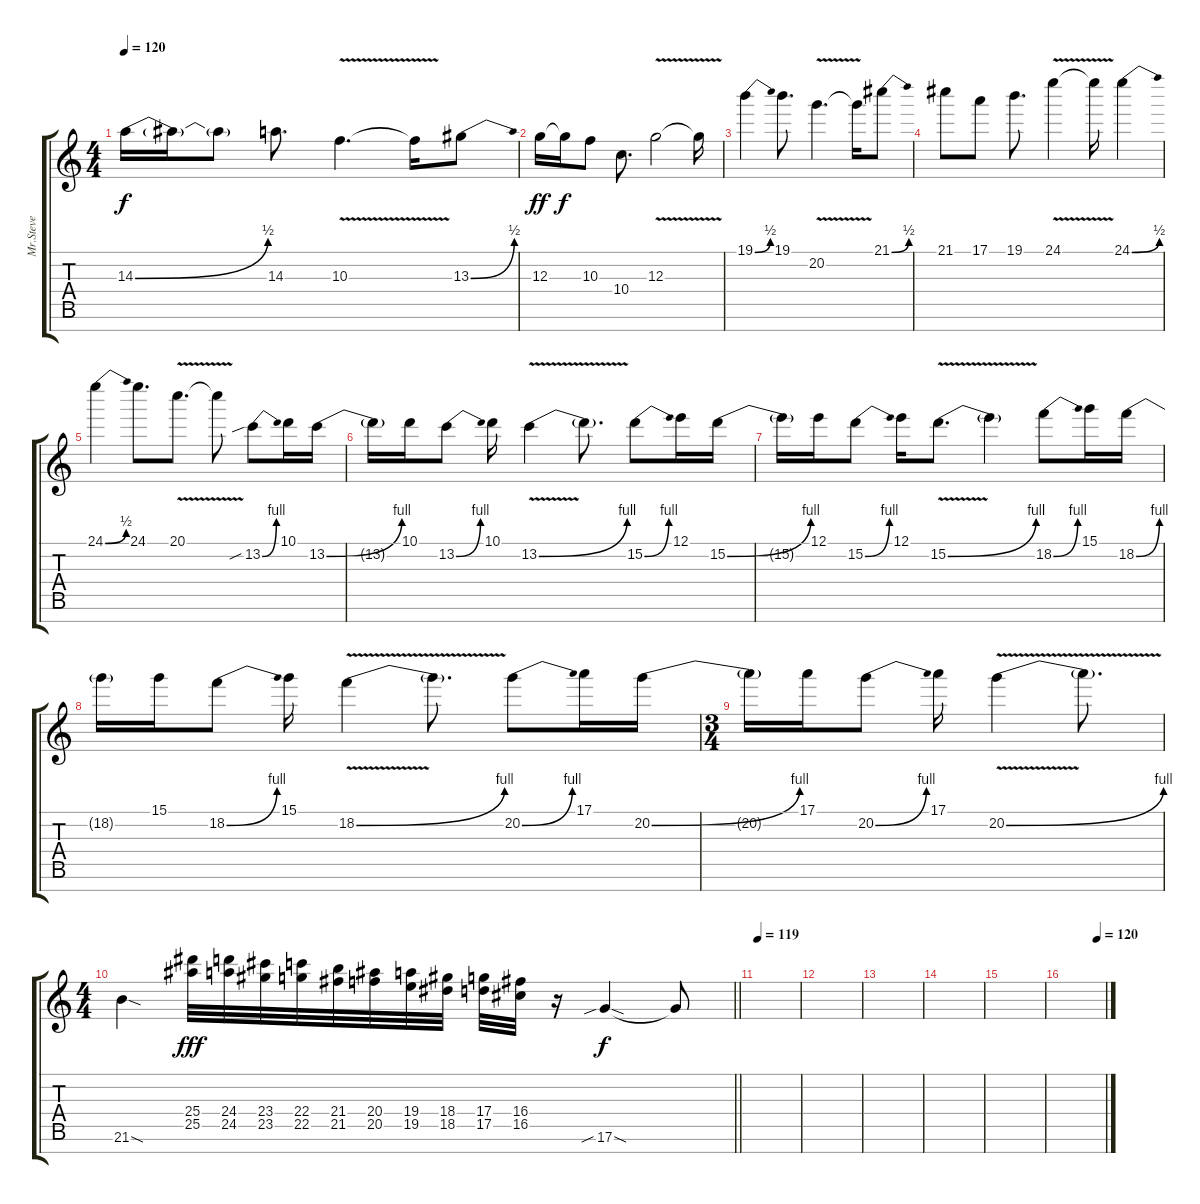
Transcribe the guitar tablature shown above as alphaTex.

\track ("Mr.Steve" "Mr.Steve") {instrument distortionguitar}
\staff {score tabs}
\tuning (E4 B3 G3 D3 A2 D2 B1) {hide}
\ts (4 4)
\tempo 120
\clef g2
\ks c
14.3{be (bend 0 0 60 2)}.16{dy f} 14.3{t}.16 14.3{t}.8 14.3.8{d} 10.3{v}.4{d} 10.3{t}.16 13.3{be (bend 0 0 60 2)}.8 |
12.3.16{dy ff} 12.3{t}.16{dy f} 10.3.8 10.4.8{d} 12.3{v}.2 12.3{t}.16 |
19.1{be (bend 0 0 60 2)}.4 19.1.8{d} 20.2{v}.4{d} 20.2{t}.16 21.1{be (bend 0 0 60 2)}.8 |
21.1.8 17.1.8 19.1.8{d} 24.1{v}.4 24.1{t}.16 24.1{be (bend 0 0 60 2)}.4 |
24.1{be (bend 0 0 60 2)}.4 24.1.8{d} 20.1{v}.8{d} 20.1{t}.8 13.2{be (bend 0 0 60 4) sib}.8 10.1.16 13.2{be (bend 0 0 60 4)}.16 |
13.2{t}.16 10.1.16 13.2{be (bend 0 0 60 4)}.8 10.1.16 13.2{be (bend 0 0 60 4) v}.4 13.2{t}.8{d} 15.2{be (bend 0 0 60 4)}.8 12.1.16 15.2{be (bend 0 0 60 4)}.16 |
15.2{t}.16 12.1.16 15.2{be (bend 0 0 60 4)}.8 12.1.16 15.2{be (bend 0 0 60 4) v}.8{d} 15.2{t}.4 18.2{be (bend 0 0 60 4)}.8 15.1.16 18.2{be (bend 0 0 60 4)}.16 |
18.2{t}.16 15.1.16 18.2{be (bend 0 0 60 4)}.8 15.1.16 18.2{be (bend 0 0 60 4) v}.4 18.2{t}.8{d} 20.2{be (bend 0 0 60 4)}.8 17.1.16 20.2{be (bend 0 0 60 4)}.16 |
\ts (3 4)
20.2{t}.16 17.1.16 20.2{be (bend 0 0 60 4)}.8 17.1.16 20.2{be (bend 0 0 60 4) v}.4 20.2{t}.8{d} |
\ts (4 4)
\barLineRight lightlight
21.6{sod}.4 (25.4 25.5).32{dy fff instrument breathnoise} (24.4 24.5).32 (23.4 23.5).32 (22.4 22.5).32 (21.4 21.5).32 (20.4 20.5).32 (19.4 19.5).32 (18.4 18.5).32 (17.4 17.5).32 (16.4 16.5).32 r.16{instrument overdrivenguitar} 17.6{sib sod}.4{dy f} 17.6{t}.8 |
\section ("" "")
\tempo 119
|
|
|
|
|
\tempo (120 0.8125)
